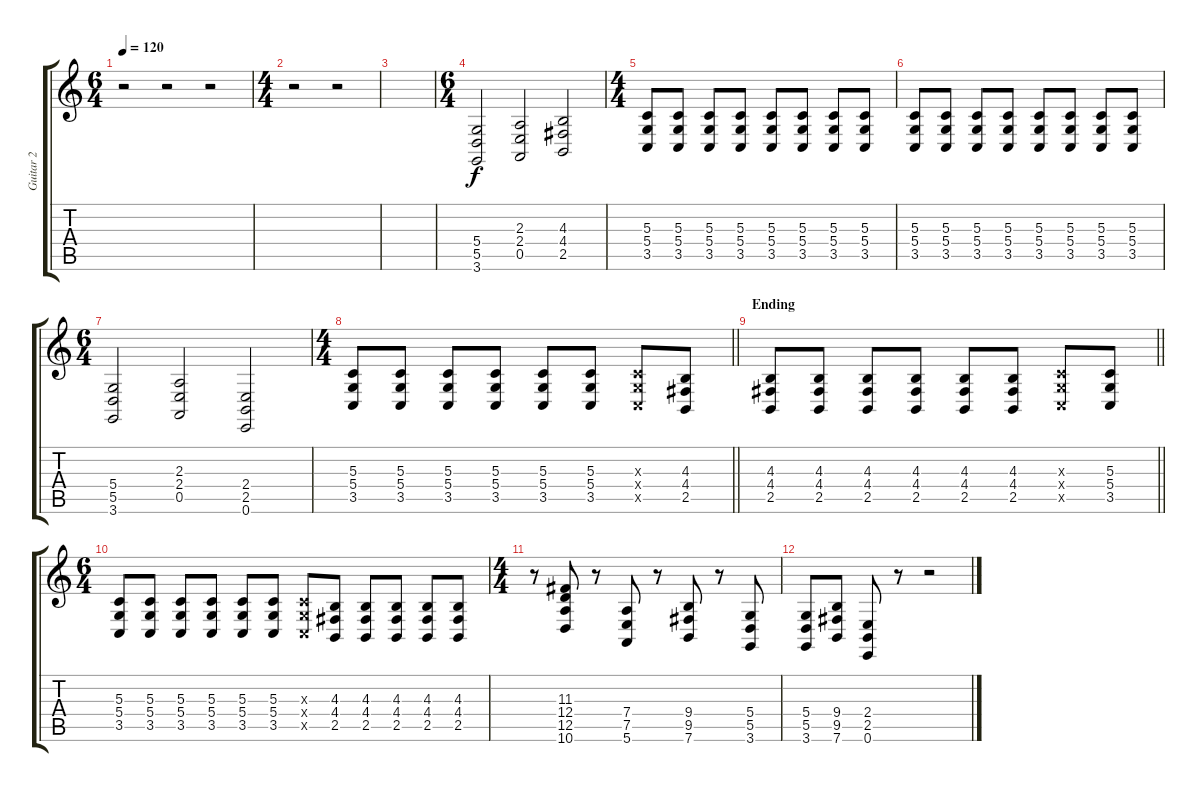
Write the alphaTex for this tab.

\track ("Guitar 2" "Guitar 2") {instrument lead2sawtooth}
\staff {score tabs}
\tuning (E4 B3 G3 D3 A2 E2) {hide}
\ts (6 4)
\tempo 120
\clef g2
\ks c
r.2{dy f} r.2 r.2 |
\ts (4 4)
r.2 r.2 |
|
\ts (6 4)
(5.4 5.5 3.6).2 (2.3 2.4 0.5).2 (4.3 4.4 2.5).2 |
\ts (4 4)
(5.3 5.4 3.5).8 (5.3 5.4 3.5).8 (5.3 5.4 3.5).8 (5.3 5.4 3.5).8 (5.3 5.4 3.5).8 (5.3 5.4 3.5).8 (5.3 5.4 3.5).8 (5.3 5.4 3.5).8 |
(5.3 5.4 3.5).8 (5.3 5.4 3.5).8 (5.3 5.4 3.5).8 (5.3 5.4 3.5).8 (5.3 5.4 3.5).8 (5.3 5.4 3.5).8 (5.3 5.4 3.5).8 (5.3 5.4 3.5).8 |
\ts (6 4)
(5.4 5.5 3.6).2 (2.3 2.4 0.5).2 (2.4 2.5 0.6).2 |
\ts (4 4)
\barLineRight lightlight
(5.3 5.4 3.5).8 (5.3 5.4 3.5).8 (5.3 5.4 3.5).8 (5.3 5.4 3.5).8 (5.3 5.4 3.5).8 (5.3 5.4 3.5).8 (5.3{x} 5.4{x} 3.5{x}).8 (4.3 4.4 2.5).8 |
\section ("" "Ending")
\barLineRight lightlight
(4.3 4.4 2.5).8 (4.3 4.4 2.5).8 (4.3 4.4 2.5).8 (4.3 4.4 2.5).8 (4.3 4.4 2.5).8 (4.3 4.4 2.5).8 (5.3{x} 5.4{x} 3.5{x}).8 (5.3 5.4 3.5).8 |
\ts (6 4)
(5.3 5.4 3.5).8 (5.3 5.4 3.5).8 (5.3 5.4 3.5).8 (5.3 5.4 3.5).8 (5.3 5.4 3.5).8 (5.3 5.4 3.5).8 (5.3{x} 5.4{x} 3.5{x}).8 (4.3 4.4 2.5).8 (4.3 4.4 2.5).8 (4.3 4.4 2.5).8 (4.3 4.4 2.5).8 (4.3 4.4 2.5).8 |
\ts (4 4)
r.8 (11.3 12.4 12.5 10.6).8 r.8 (7.4 7.5 5.6).8 r.8 (9.4 9.5 7.6).8 r.8 (5.4 5.5 3.6).8 |
(5.4 5.5 3.6).8 (9.4 9.5 7.6).8 (2.4 2.5 0.6).8 r.8 r.2
